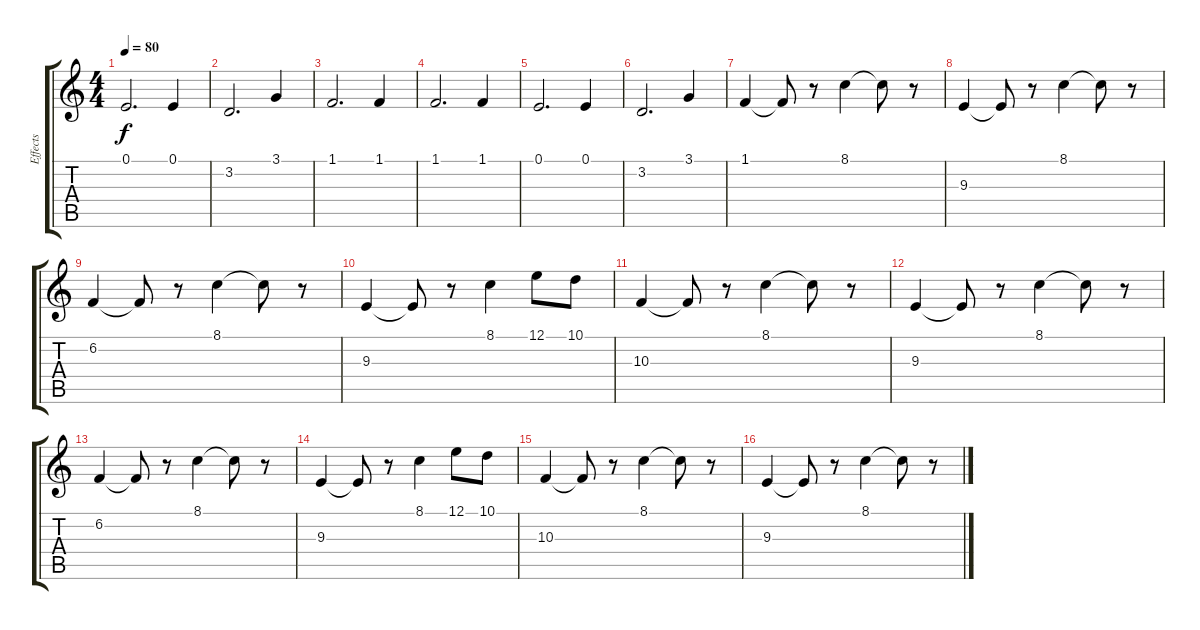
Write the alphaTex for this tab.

\track ("Effects" "Effects") {instrument fx7echoes}
\staff {score tabs}
\tuning (E4 B3 G3 D3 A2 E2) {hide}
\ts (4 4)
\tempo 80
\clef g2
\ks c
0.1.2{d dy f} 0.1.4 |
3.2.2{d} 3.1.4 |
1.1.2{d} 1.1.4 |
1.1.2{d} 1.1.4 |
0.1.2{d} 0.1.4 |
3.2.2{d} 3.1.4 |
1.1.4 1.1{t}.8 r.8 8.1.4 8.1{t}.8 r.8 |
9.3.4 9.3{t}.8 r.8 8.1.4 8.1{t}.8 r.8 |
6.2.4 6.2{t}.8 r.8 8.1.4 8.1{t}.8 r.8 |
9.3.4 9.3{t}.8 r.8 8.1.4 12.1.8 10.1.8 |
10.3.4 10.3{t}.8 r.8 8.1.4 8.1{t}.8 r.8 |
9.3.4 9.3{t}.8 r.8 8.1.4 8.1{t}.8 r.8 |
6.2.4 6.2{t}.8 r.8 8.1.4 8.1{t}.8 r.8 |
9.3.4 9.3{t}.8 r.8 8.1.4 12.1.8 10.1.8 |
10.3.4 10.3{t}.8 r.8 8.1.4 8.1{t}.8 r.8 |
9.3.4 9.3{t}.8 r.8 8.1.4 8.1{t}.8 r.8
